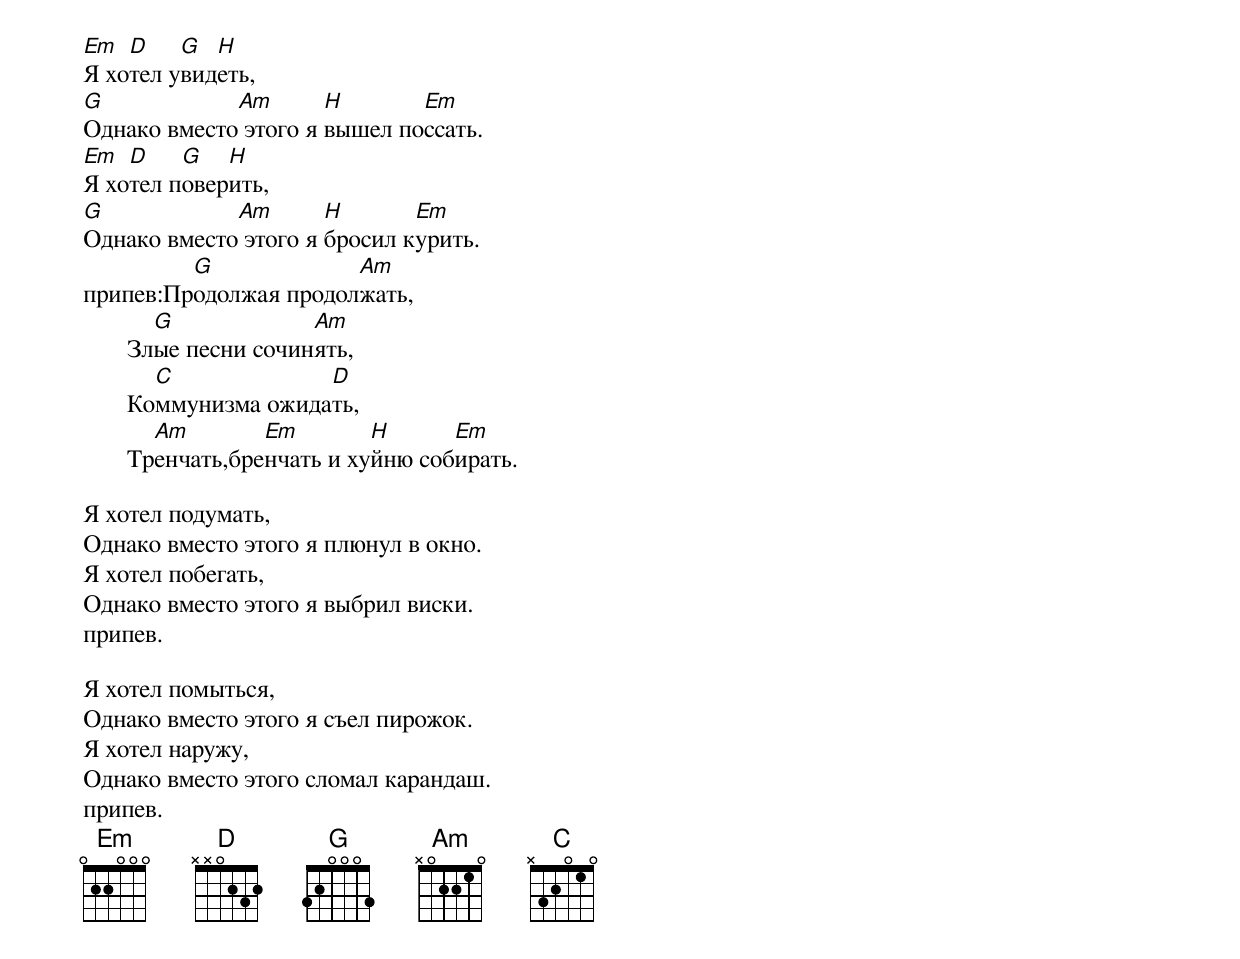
Em  D    G  H
Я хотел увидеть,
G            Am       H       Em
Однако вместо этого я вышел поссать.
Em  D    G   H
Я хотел поверить,
G            Am       H       Em
Однако вместо этого я бросил курить.
         G             Am
припев:Продолжая продолжать,
         G             Am
       Злые песни сочинять,
         C             D
       Коммунизма ожидать,
         Am        Em        H      Em
       Тренчать,бренчать и хуйню собирать.

Я хотел подумать,
Однако вместо этого я плюнул в окно.
Я хотел побегать,
Однако вместо этого я выбрил виски.
припев.

Я хотел помыться,
Однако вместо этого я съел пирожок.
Я хотел наружу,
Однако вместо этого сломал карандаш.
припев.
